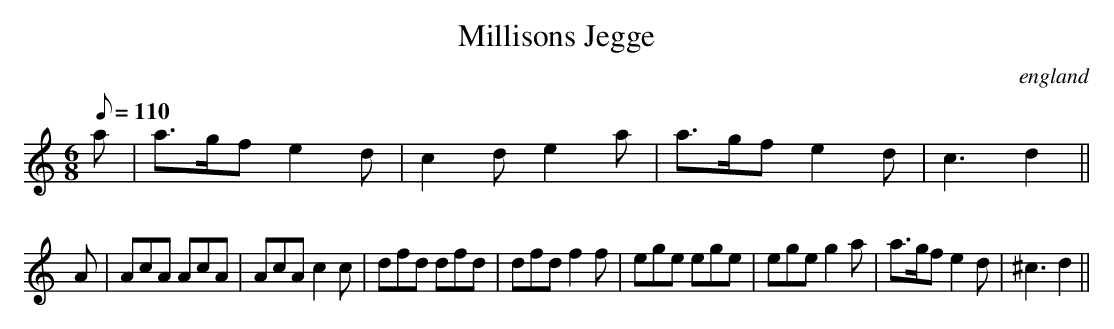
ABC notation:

X:1
T:Millisons Jegge
O:england
M:6/8
L:1/8
Q:110
K:DDor
a|a>gf e2d|c2d e2a|a>gf e2d|c3 d2||
A|AcA AcA|AcA c2c|dfd dfd|dfd f2f|ege ege|ege g2a|a>gf e2d|^c3 d2||
